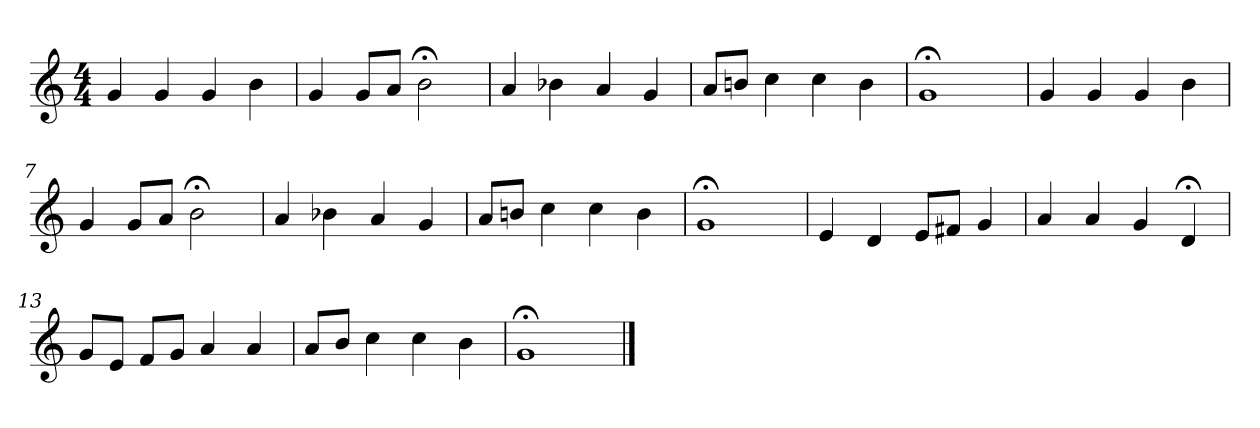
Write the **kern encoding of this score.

**kern
*part1
*staff1
*clefG2
*k[]
*C:
*M4/4
=1
4g
4g
4g
4b
=2
4g
8g/L
8a/J
2b;<
=3
4a
4b-X
4a
4g
=4
8a/L
8bn/J
4cc
4cc
4b
=5
1g;<
=6
4g
4g
4g
4b
=7
4g
8g/L
8a/J
2b;<
=8
4a
4b-X
4a
4g
=9
8a/L
8bn/J
4cc
4cc
4b
=10
1g;<
=11
4e
4d
8e/L
8f#X/J
4g
=12
4a
4a
4g
4d;<
=13
8g/L
8e/J
8f/L
8g/J
4a
4a
=14
8a/L
8b/J
4cc
4cc
4b
=15
1g;<
==
*-
